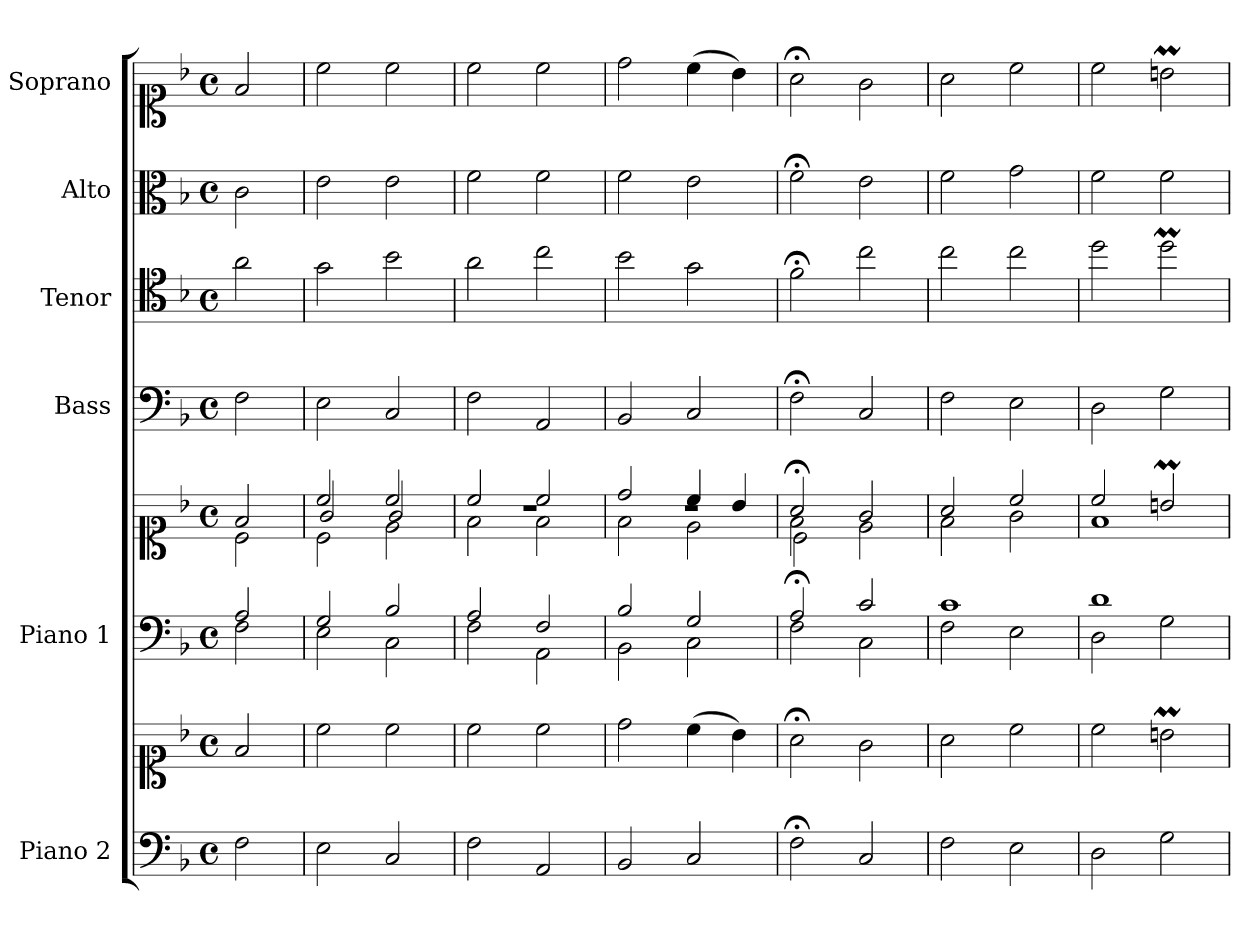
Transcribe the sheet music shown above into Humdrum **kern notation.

**kern	**kern	**kern	**kern	**kern	**kern	**kern	**kern
*part6	*part6	*part5	*part5	*part4	*part3	*part2	*part1
*staff8	*staff7	*staff6	*staff5	*staff4	*staff3	*staff2	*staff1
*I"Piano 2	*	*I"Piano 1	*	*I"Bass	*I"Tenor	*I"Alto	*I"Soprano
*I'Pno 2	*	*I'Pno 1	*	*I'B.	*I'T.	*I'A.	*I'S.
*clefF4	*clefC1	*clefF4	*clefC1	*clefF4	*clefC4	*clefC3	*clefC1
*	*	*	*	*	*ITrd7c12	*	*
*k[b-]	*k[b-]	*k[b-]	*k[b-]	*k[b-]	*k[b-]	*k[b-]	*k[b-]
*F:	*F:	*F:	*F:	*F:	*F:	*F:	*F:
*M4/4	*M4/4	*M4/4	*M4/4	*M4/4	*M4/4	*M4/4	*M4/4
*met(c)	*met(c)	*met(c)	*met(c)	*met(c)	*met(c)	*met(c)	*met(c)
=1	=1	=1	=1	=1	=1	=1	=1
*	*	*^	*^	*	*	*	*
2F\	2f/	2A/	2F\	2f/	2c\	2F\	2A\	2c\	2f/
=2	=2	=2	=2	=2	=2	=2	=2	=2	=2
*	*	*	*	*	*^	*	*	*	*
2E\	2cc\	2G/	2E\	2cc/	2g/	2c\	2E\	2G\	2e\	2cc\
2C/	2cc\	2B-/	2C\	2cc/	2g/	2e\	2C/	2B-\	2e\	2cc\
=3	=3	=3	=3	=3	=3	=3	=3	=3	=3	=3
2F\	2cc\	2A/	2F\	2cc/	2f\	1r	2F\	2A\	2f\	2cc\
2AA/	2cc\	2F/	2AA\	2cc/	2f\	.	2AA/	2c\	2f\	2cc\
=4	=4	=4	=4	=4	=4	=4	=4	=4	=4	=4
2BB-/	2dd\	2B-/	2BB-\	2dd/	2f\	1r	2BB-/	2B-\	2f\	2dd\
2C/	(4cc\	2G/	2C\	4cc/	2e\	.	2C/	2G\	2e\	(4cc\
.	4b-\)	.	.	4b-/	.	.	.	.	.	4b-\)
=5	=5	=5	=5	=5	=5	=5	=5	=5	=5	=5
2F;\	2a;<\	2A;/	2F\	2a;</	2f\	2c\	2F;<\	2F;<\	2f;<\	2a;<\
2C/	2g\	2c/	2C\	2g/	2e\	2ryy	2C/	2c\	2e\	2g\
*	*	*	*	*	*v	*v	*	*	*	*
=6	=6	=6	=6	=6	=6	=6	=6	=6	=6
2F\	2a\	1c/	2F\	2a/	2f\	2F\	2c\	2f\	2a\
2E\	2cc\	.	2E\	2cc/	2g\	2E\	2c\	2g\	2cc\
=7	=7	=7	=7	=7	=7	=7	=7	=7	=7
2D\	2cc\	1d/	2D\	2cc/	1f\	2D\	2d\	2f\	2cc\
2G\	2bnm\	.	2G\	2bnm/	.	2G\	2dM\	2f\	2bnm\
*	*	*v	*v	*	*	*	*	*	*
*	*	*	*v	*v	*	*	*	*
=	=	=	=	=	=	=	=
*-	*-	*-	*-	*-	*-	*-	*-
